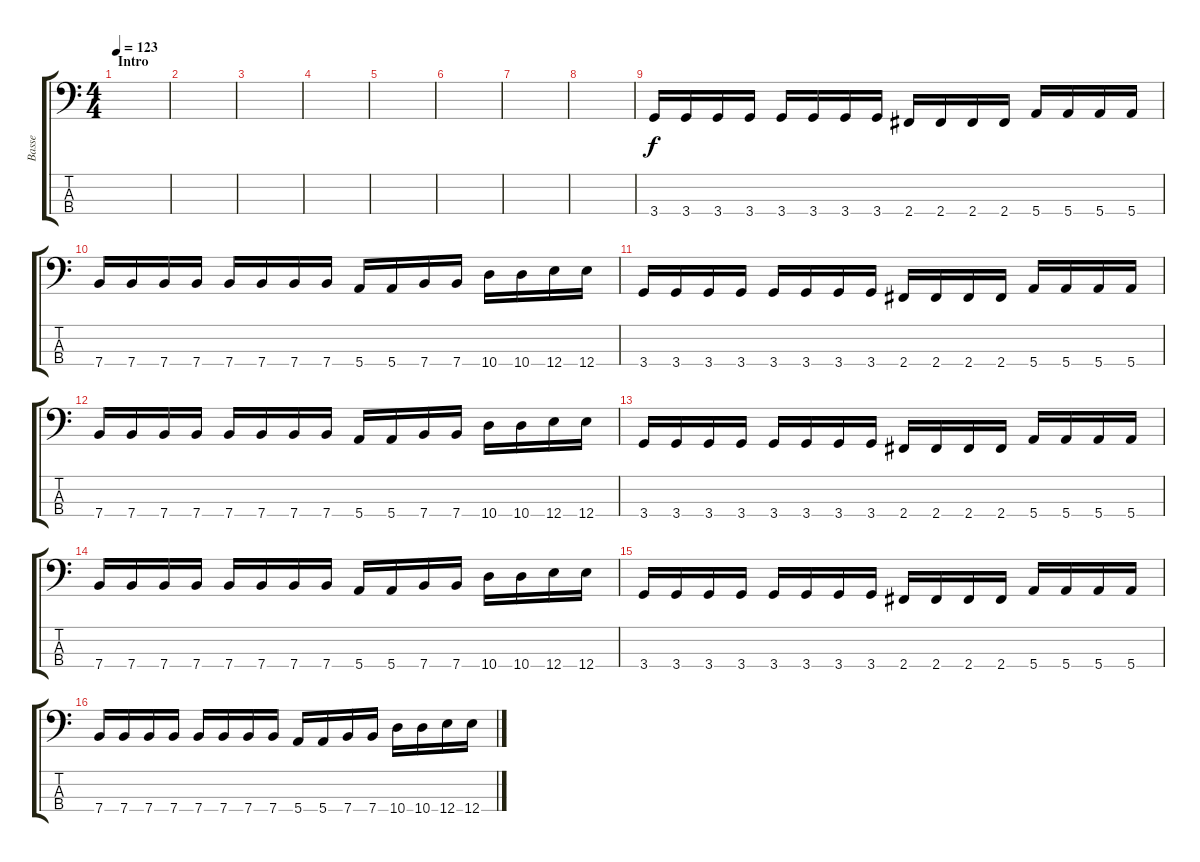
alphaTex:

\track ("Basse" "Basse") {instrument electricbasspick}
\staff {score tabs}
\tuning (G2 D2 A1 E1) {hide}
\ts (4 4)
\section ("" "Intro")
\tempo 123
\clef f4
\ks c
|
|
|
|
|
|
|
|
3.4.16 3.4.16 3.4.16 3.4.16 3.4.16 3.4.16 3.4.16 3.4.16 2.4.16 2.4.16 2.4.16 2.4.16 5.4.16 5.4.16 5.4.16 5.4.16 |
7.4.16 7.4.16 7.4.16 7.4.16 7.4.16 7.4.16 7.4.16 7.4.16 5.4.16 5.4.16 7.4.16 7.4.16 10.4.16 10.4.16 12.4.16 12.4.16 |
3.4.16 3.4.16 3.4.16 3.4.16 3.4.16 3.4.16 3.4.16 3.4.16 2.4.16 2.4.16 2.4.16 2.4.16 5.4.16 5.4.16 5.4.16 5.4.16 |
7.4.16 7.4.16 7.4.16 7.4.16 7.4.16 7.4.16 7.4.16 7.4.16 5.4.16 5.4.16 7.4.16 7.4.16 10.4.16 10.4.16 12.4.16 12.4.16 |
3.4.16 3.4.16 3.4.16 3.4.16 3.4.16 3.4.16 3.4.16 3.4.16 2.4.16 2.4.16 2.4.16 2.4.16 5.4.16 5.4.16 5.4.16 5.4.16 |
7.4.16 7.4.16 7.4.16 7.4.16 7.4.16 7.4.16 7.4.16 7.4.16 5.4.16 5.4.16 7.4.16 7.4.16 10.4.16 10.4.16 12.4.16 12.4.16 |
3.4.16 3.4.16 3.4.16 3.4.16 3.4.16 3.4.16 3.4.16 3.4.16 2.4.16 2.4.16 2.4.16 2.4.16 5.4.16 5.4.16 5.4.16 5.4.16 |
7.4.16 7.4.16 7.4.16 7.4.16 7.4.16 7.4.16 7.4.16 7.4.16 5.4.16 5.4.16 7.4.16 7.4.16 10.4.16 10.4.16 12.4.16 12.4.16
